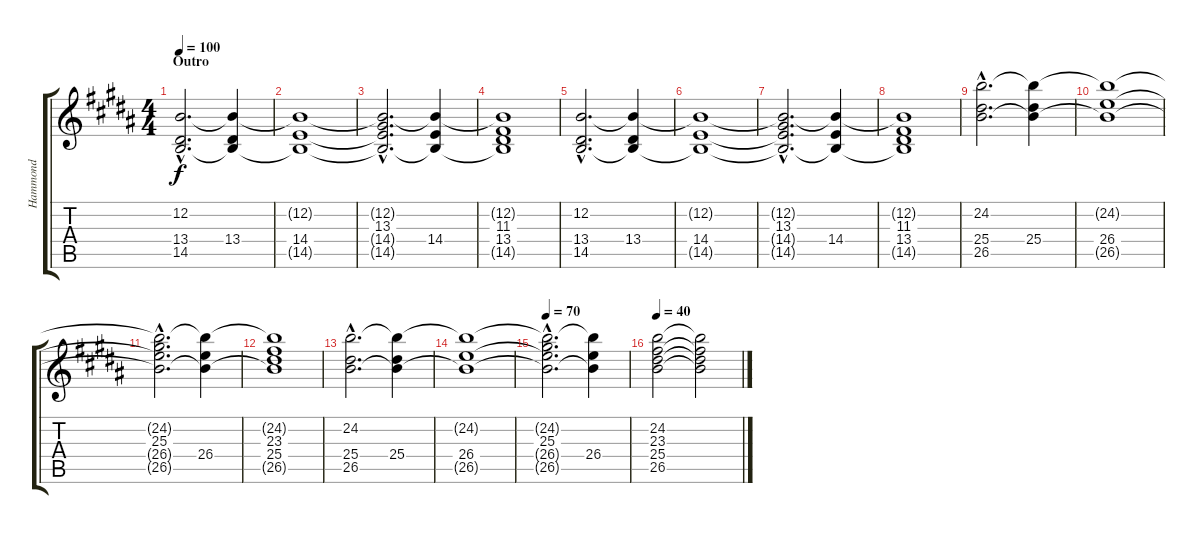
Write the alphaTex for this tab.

\track ("Hammond" "Hammond") {instrument rockorgan}
\staff {score tabs}
\tuning (E4 B3 G3 D3 A2 E2) {hide}
\ts (4 4)
\section ("" "Outro")
\tempo 100
\clef g2
\ks b
(12.2{hac} 13.4{hac} 14.5{hac}).2{d dy f volume 10} (12.2{t} 13.4 14.5{t}).4 |
(12.2{t} 14.4 14.5{t}).1 |
(12.2{hac t} 13.3{hac} 14.4{hac t} 14.5{hac t}).2{d} (12.2{t} 14.4 14.5{t}).4 |
(12.2{t} 11.3 13.4 14.5{t}).1 |
(12.2{hac} 13.4{hac} 14.5{hac}).2{d} (12.2{t} 13.4 14.5{t}).4 |
(12.2{t} 14.4 14.5{t}).1 |
(12.2{hac t} 13.3{hac} 14.4{hac t} 14.5{hac t}).2{d} (12.2{t} 14.4 14.5{t}).4 |
(12.2{t} 11.3 13.4 14.5{t}).1 |
(24.2{hac} 25.4{hac} 26.5{hac}).2{d volume 11} (24.2{t} 25.4 26.5{t}).4 |
(24.2{t} 26.4 26.5{t}).1 |
(24.2{hac t} 25.3{hac} 26.4{hac t} 26.5{hac t}).2{d} (24.2{t} 26.4 26.5{t}).4 |
(24.2{t} 23.3 25.4 26.5{t}).1 |
(24.2{hac} 25.4{hac} 26.5{hac}).2{d} (24.2{t} 25.4 26.5{t}).4 |
(24.2{t} 26.4 26.5{t}).1 |
\tempo 70
(24.2{hac t} 25.3{hac} 26.4{hac t} 26.5{hac t}).2{d} (24.2{t} 26.4 26.5{t}).4 |
\tempo 40
(24.2 23.3 25.4 26.5).2 (24.2{t} 23.3{t} 25.4{t} 26.5{t}).2{volume 0}
